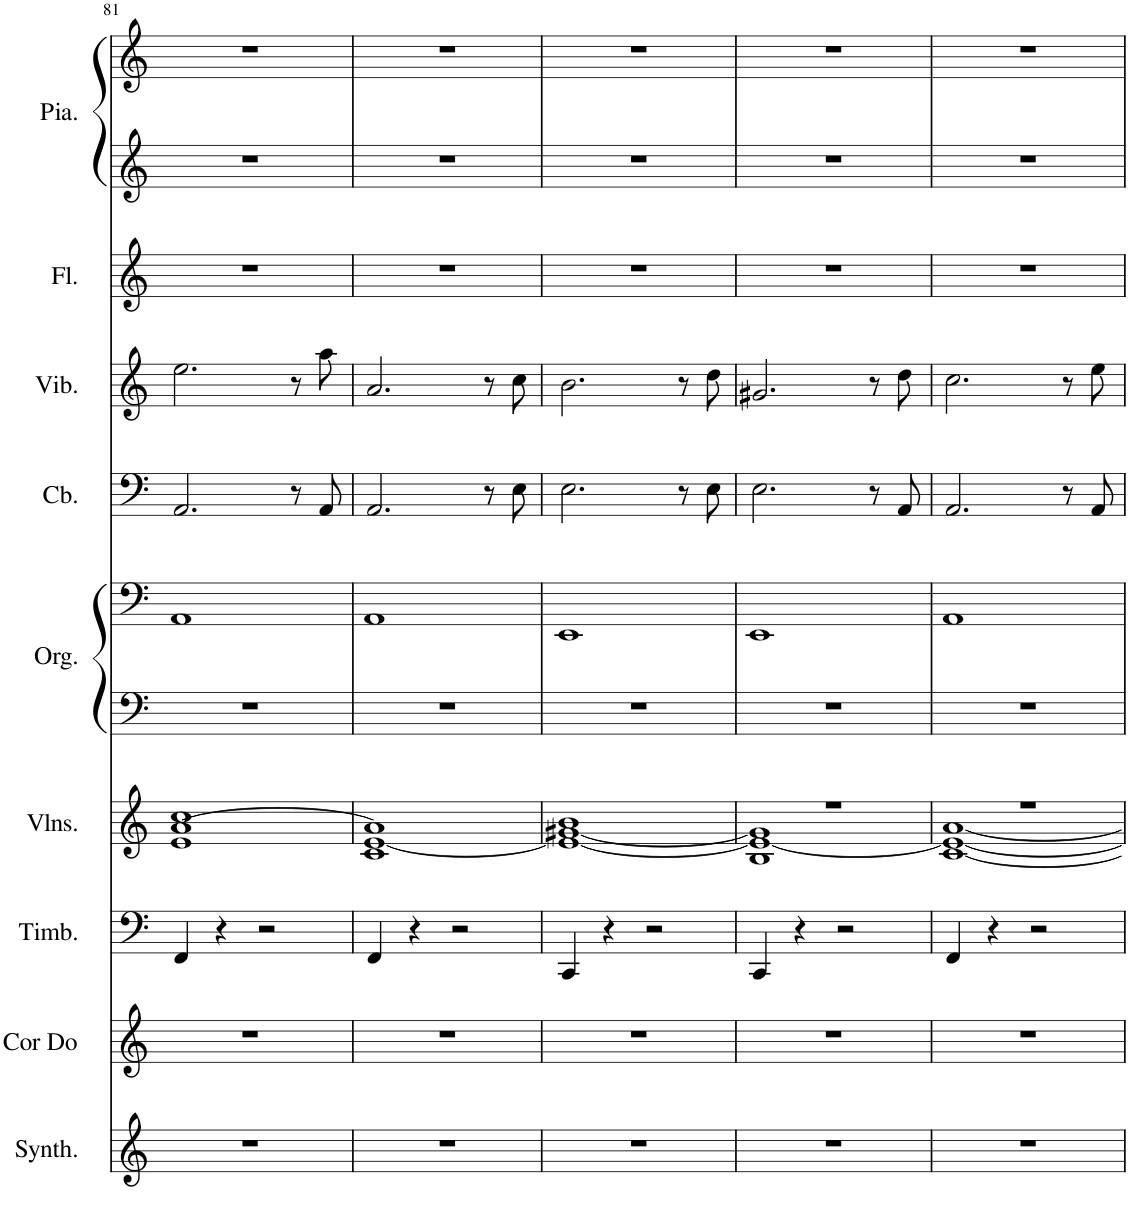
**kern	**kern	**kern	**kern	**kern	**kern	**kern	**kern	**kern	**kern	**kern
*part9	*part8	*part7	*part6	*part5	*part5	*part4	*part3	*part2	*part1	*part1
*staff11	*staff10	*staff9	*staff8	*staff7	*staff6	*staff5	*staff4	*staff3	*staff2	*staff1
*I"Synthétiseur de cuivres	*I"Cor Alto en Do	*I"Timbales	*I"Violons	*I"Orgue à tuyaux	*	*I"Contrebasse	*I"Vibraphone	*I"Flûte	*I"Piano, Musica	*
*I'Synth.	*I'Cor Do	*I'Timb.	*I'Vlns.	*I'Org.	*	*I'Cb.	*I'Vib.	*I'Fl.	*I'Pia.	*
!!LO:PB:g=z
*clefG2	*clefG2	*clefF4	*clefG2	*clefF4	*clefG2	*clefF4	*clefG2	*clefG2	*clefG2	*clefG2
*	*Trd4c7	*	*	*	*	*Trd7c12	*	*	*	*
*k[]	*k[]	*k[]	*k[]	*k[]	*k[]	*k[]	*k[]	*k[]	*k[]	*k[]
*M4/4	*M4/4	*M4/4	*M4/4	*M4/4	*M4/4	*M4/4	*M4/4	*M4/4	*M4/4	*M4/4
=81	=81	=81	=81	=81	=81	=81	=81	=81	=81	=81
*	*	*	*^	*	*	*	*	*	*	*
1r	1r	4FF/	[1a	1e 1cc	1r	1AA	2.AA/	2.ee\	1r	1r	1r
.	.	4r	.	.	.	.	.	.	.	.	.
.	.	2r	.	.	.	.	.	.	.	.	.
.	.	.	.	.	.	.	8r	8r	.	.	.
.	.	.	.	.	.	.	8AA/	8aa\	.	.	.
=82	=82	=82	=82	=82	=82	=82	=82	=82	=82	=82	=82
*	*	*	*	*^	*	*	*	*	*	*	*
1r	1r	4FF/	1a]	[1e	1c	1r	1AA	2.AA/	2.a/	1r	1r	1r
.	.	4r	.	.	.	.	.	.	.	.	.	.
.	.	2r	.	.	.	.	.	.	.	.	.	.
.	.	.	.	.	.	.	.	8r	8r	.	.	.
.	.	.	.	.	.	.	.	8E\	8cc\	.	.	.
*	*	*	*	*v	*v	*	*	*	*	*	*	*
=83	=83	=83	=83	=83	=83	=83	=83	=83	=83	=83	=83
1r	1r	4CC/	1b	1e_ [1g#X	1r	1EE	2.E\	2.b\	1r	1r	1r
.	.	4r	.	.	.	.	.	.	.	.	.
.	.	2r	.	.	.	.	.	.	.	.	.
.	.	.	.	.	.	.	8r	8r	.	.	.
.	.	.	.	.	.	.	8E\	8dd\	.	.	.
=84	=84	=84	=84	=84	=84	=84	=84	=84	=84	=84	=84
1r	1r	4CC/	1r	1B 1e_ 1g#]	1r	1EE	2.E\	2.g#X/	1r	1r	1r
.	.	4r	.	.	.	.	.	.	.	.	.
.	.	2r	.	.	.	.	.	.	.	.	.
.	.	.	.	.	.	.	8r	8r	.	.	.
.	.	.	.	.	.	.	8AA/	8dd\	.	.	.
=85	=85	=85	=85	=85	=85	=85	=85	=85	=85	=85	=85
1r	1r	4FF/	1r	[1c 1e_ [1a	1r	1AA	2.AA/	2.cc\	1r	1r	1r
.	.	4r	.	.	.	.	.	.	.	.	.
.	.	2r	.	.	.	.	.	.	.	.	.
.	.	.	.	.	.	.	8r	8r	.	.	.
.	.	.	.	.	.	.	8AA/	8ee\	.	.	.
*	*	*	*v	*v	*	*	*	*	*	*	*
=	=	=	=	=	=	=	=	=	=	=
*-	*-	*-	*-	*-	*-	*-	*-	*-	*-	*-
